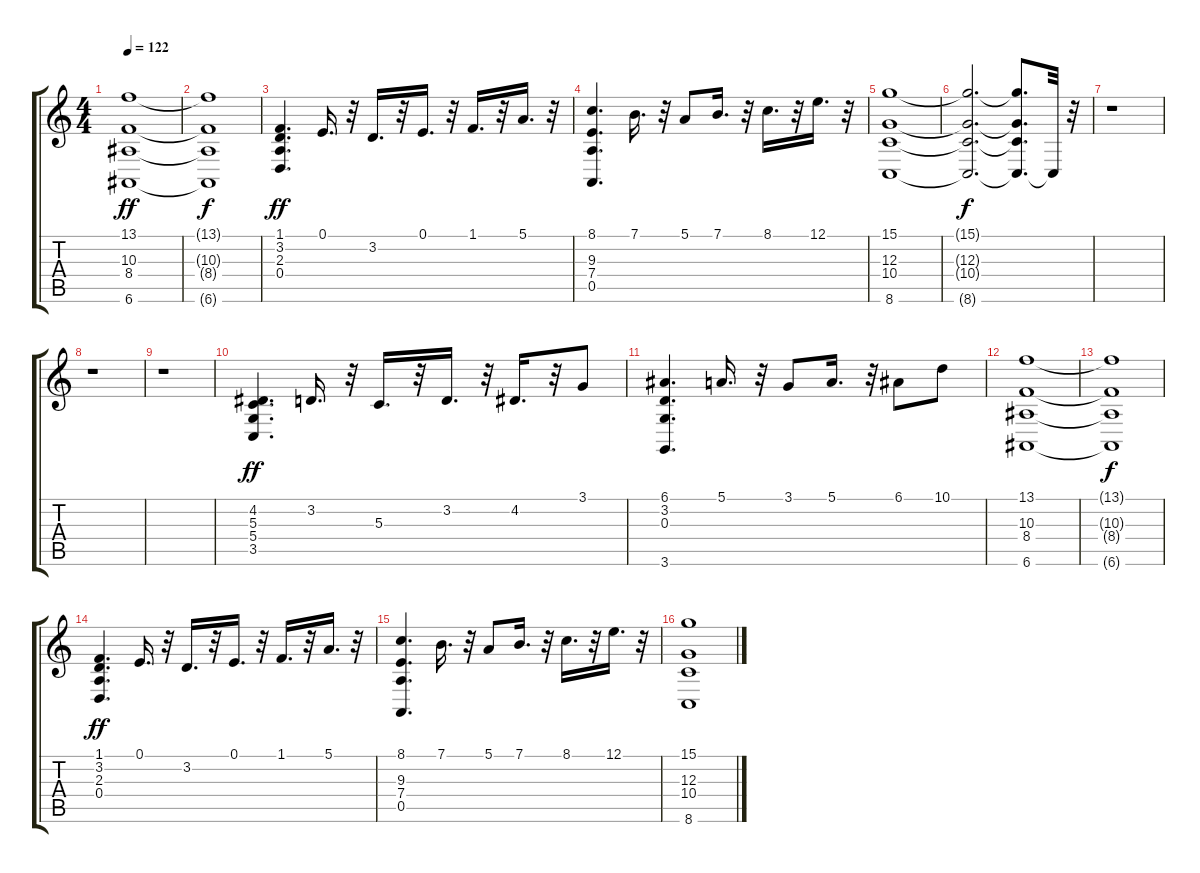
\track "" {instrument stringensemble1}
\staff {score tabs}
\tuning (E4 B3 G3 D3 A2 E2) {hide}
\ts (4 4)
\tempo 122
\clef g2
\ks c
(13.1 10.3 8.4 6.6).1{dy ff} |
(13.1{t} 10.3{t} 8.4{t} 6.6{t}).1{dy f} |
(1.1 3.2 2.3 0.4).4{d dy ff} 0.1.16{d} r.32 3.2.16{d} r.32 0.1.16{d} r.32 1.1.16{d} r.32 5.1.16{d} r.32 |
(8.1 9.3 7.4 0.5).4{d} 7.1.16{d} r.32 5.1.8 7.1.16{d} r.32 8.1.16{d} r.32 12.1.16{d} r.32 |
(15.1 12.3 10.4 8.6).1 |
(15.1{t} 12.3{t} 10.4{t} 8.6{t}).2{d dy f} (15.1{t} 12.3{t} 10.4{t} 8.6{t}).8{d} 8.6{t}.32 r.32 |
r.1 |
r.1 |
r.1 |
(4.2 5.3 5.4 3.5).4{d dy ff} 3.2.16{d} r.32 5.3.16{d} r.32 3.2.16{d} r.32 4.2.16{d} r.32 3.1.8 |
(6.1 3.2 0.3 3.6).4{d} 5.1.16{d} r.32 3.1.8 5.1.16{d} r.32 6.1.8 10.1.8 |
(13.1 10.3 8.4 6.6).1 |
(13.1{t} 10.3{t} 8.4{t} 6.6{t}).1{dy f} |
(1.1 3.2 2.3 0.4).4{d dy ff} 0.1.16{d} r.32 3.2.16{d} r.32 0.1.16{d} r.32 1.1.16{d} r.32 5.1.16{d} r.32 |
(8.1 9.3 7.4 0.5).4{d} 7.1.16{d} r.32 5.1.8 7.1.16{d} r.32 8.1.16{d} r.32 12.1.16{d} r.32 |
(15.1 12.3 10.4 8.6).1
